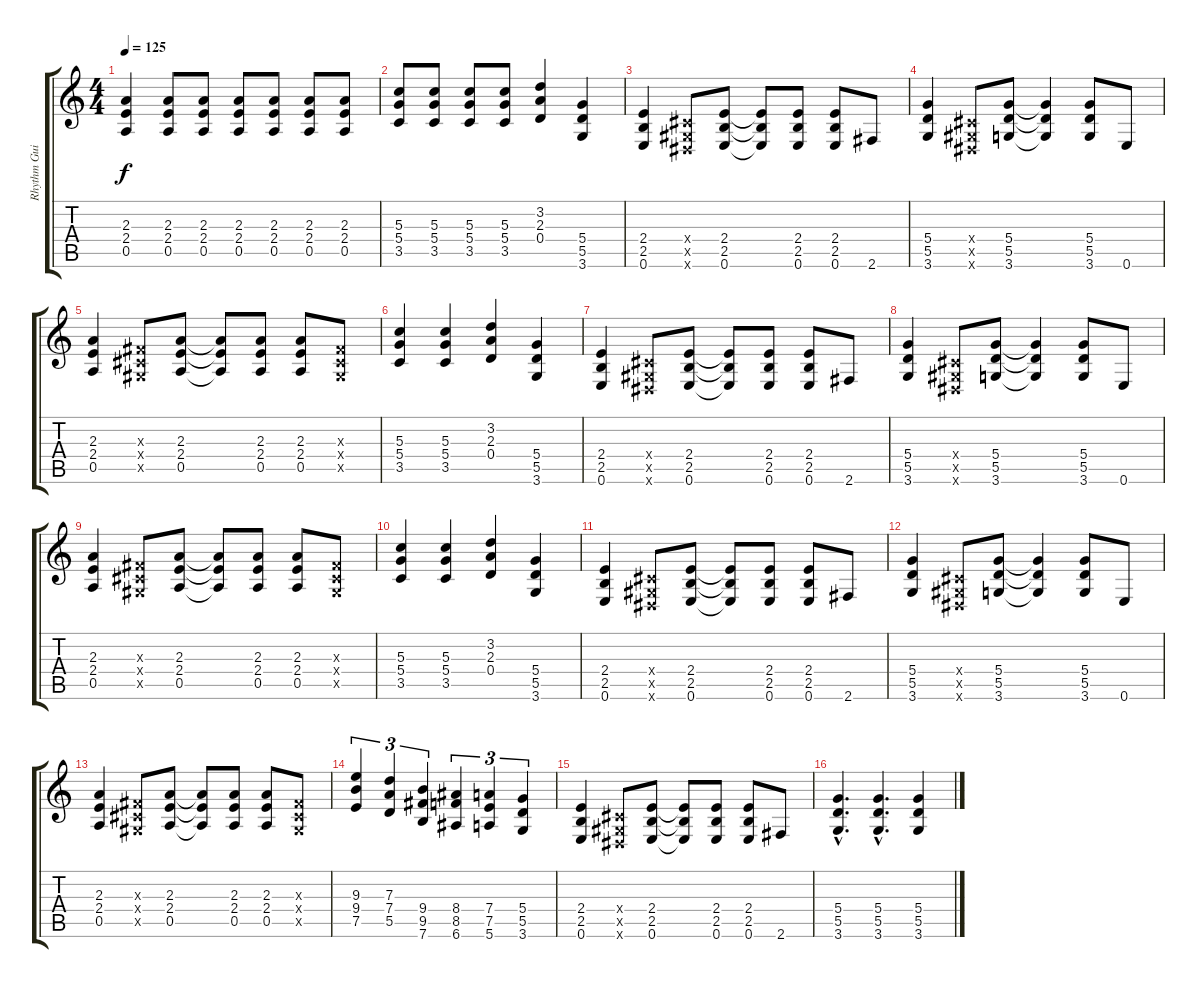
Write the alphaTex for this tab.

\track ("Rhythm Guitar" "Rhythm Gui") {instrument overdrivenguitar}
\staff {score tabs}
\tuning (E4 B3 G3 D3 A2 E2) {hide}
\ts (4 4)
\tempo 125
\clef g2
\ks c
(2.3 2.4 0.5).4{dy f} (2.3 2.4 0.5).8 (2.3 2.4 0.5).8 (2.3 2.4 0.5).8 (2.3 2.4 0.5).8 (2.3 2.4 0.5).8 (2.3 2.4 0.5).8 |
(5.3 5.4 3.5).8 (5.3 5.4 3.5).8 (5.3 5.4 3.5).8 (5.3 5.4 3.5).8 (3.2 2.3 0.4).4 (5.4 5.5 3.6).4 |
(2.4 2.5 0.6).4 (-1.4{x} -1.5{x} -1.6{x}).8 (2.4 2.5 0.6).8 (2.4{t} 2.5{t} 0.6{t}).8 (2.4 2.5 0.6).8 (2.4 2.5 0.6).8 2.6.8 |
(5.4 5.5 3.6).4 (-1.4{x} -1.5{x} -1.6{x}).8 (5.4 5.5 3.6).8 (5.4{t} 5.5{t} 3.6{t}).4 (5.4 5.5 3.6).8 0.6.8 |
(2.3 2.4 0.5).4 (-1.3{x} -1.4{x} -1.5{x}).8 (2.3 2.4 0.5).8 (2.3{t} 2.4{t} 0.5{t}).8 (2.3 2.4 0.5).8 (2.3 2.4 0.5).8 (-1.3{x} -1.4{x} -1.5{x}).8 |
(5.3 5.4 3.5).4 (5.3 5.4 3.5).4 (3.2 2.3 0.4).4 (5.4 5.5 3.6).4 |
(2.4 2.5 0.6).4 (-1.4{x} -1.5{x} -1.6{x}).8 (2.4 2.5 0.6).8 (2.4{t} 2.5{t} 0.6{t}).8 (2.4 2.5 0.6).8 (2.4 2.5 0.6).8 2.6.8 |
(5.4 5.5 3.6).4 (-1.4{x} -1.5{x} -1.6{x}).8 (5.4 5.5 3.6).8 (5.4{t} 5.5{t} 3.6{t}).4 (5.4 5.5 3.6).8 0.6.8 |
(2.3 2.4 0.5).4 (-1.3{x} -1.4{x} -1.5{x}).8 (2.3 2.4 0.5).8 (2.3{t} 2.4{t} 0.5{t}).8 (2.3 2.4 0.5).8 (2.3 2.4 0.5).8 (-1.3{x} -1.4{x} -1.5{x}).8 |
(5.3 5.4 3.5).4 (5.3 5.4 3.5).4 (3.2 2.3 0.4).4 (5.4 5.5 3.6).4 |
(2.4 2.5 0.6).4 (-1.4{x} -1.5{x} -1.6{x}).8 (2.4 2.5 0.6).8 (2.4{t} 2.5{t} 0.6{t}).8 (2.4 2.5 0.6).8 (2.4 2.5 0.6).8 2.6.8 |
(5.4 5.5 3.6).4 (-1.4{x} -1.5{x} -1.6{x}).8 (5.4 5.5 3.6).8 (5.4{t} 5.5{t} 3.6{t}).4 (5.4 5.5 3.6).8 0.6.8 |
(2.3 2.4 0.5).4 (-1.3{x} -1.4{x} -1.5{x}).8 (2.3 2.4 0.5).8 (2.3{t} 2.4{t} 0.5{t}).8 (2.3 2.4 0.5).8 (2.3 2.4 0.5).8 (-1.3{x} -1.4{x} -1.5{x}).8 |
(9.3 9.4 7.5).4{tu (3 2)} (7.3 7.4 5.5).4{tu (3 2)} (9.4 9.5 7.6).4{tu (3 2)} (8.4 8.5 6.6).4{tu (3 2)} (7.4 7.5 5.6).4{tu (3 2)} (5.4 5.5 3.6).4{tu (3 2)} |
(2.4 2.5 0.6).4 (-1.4{x} -1.5{x} -1.6{x}).8 (2.4 2.5 0.6).8 (2.4{t} 2.5{t} 0.6{t}).8 (2.4 2.5 0.6).8 (2.4 2.5 0.6).8 2.6.8 |
(5.4{hac} 5.5{hac} 3.6{hac}).4{d} (5.4{hac} 5.5{hac} 3.6{hac}).4{d} (5.4 5.5 3.6).4
